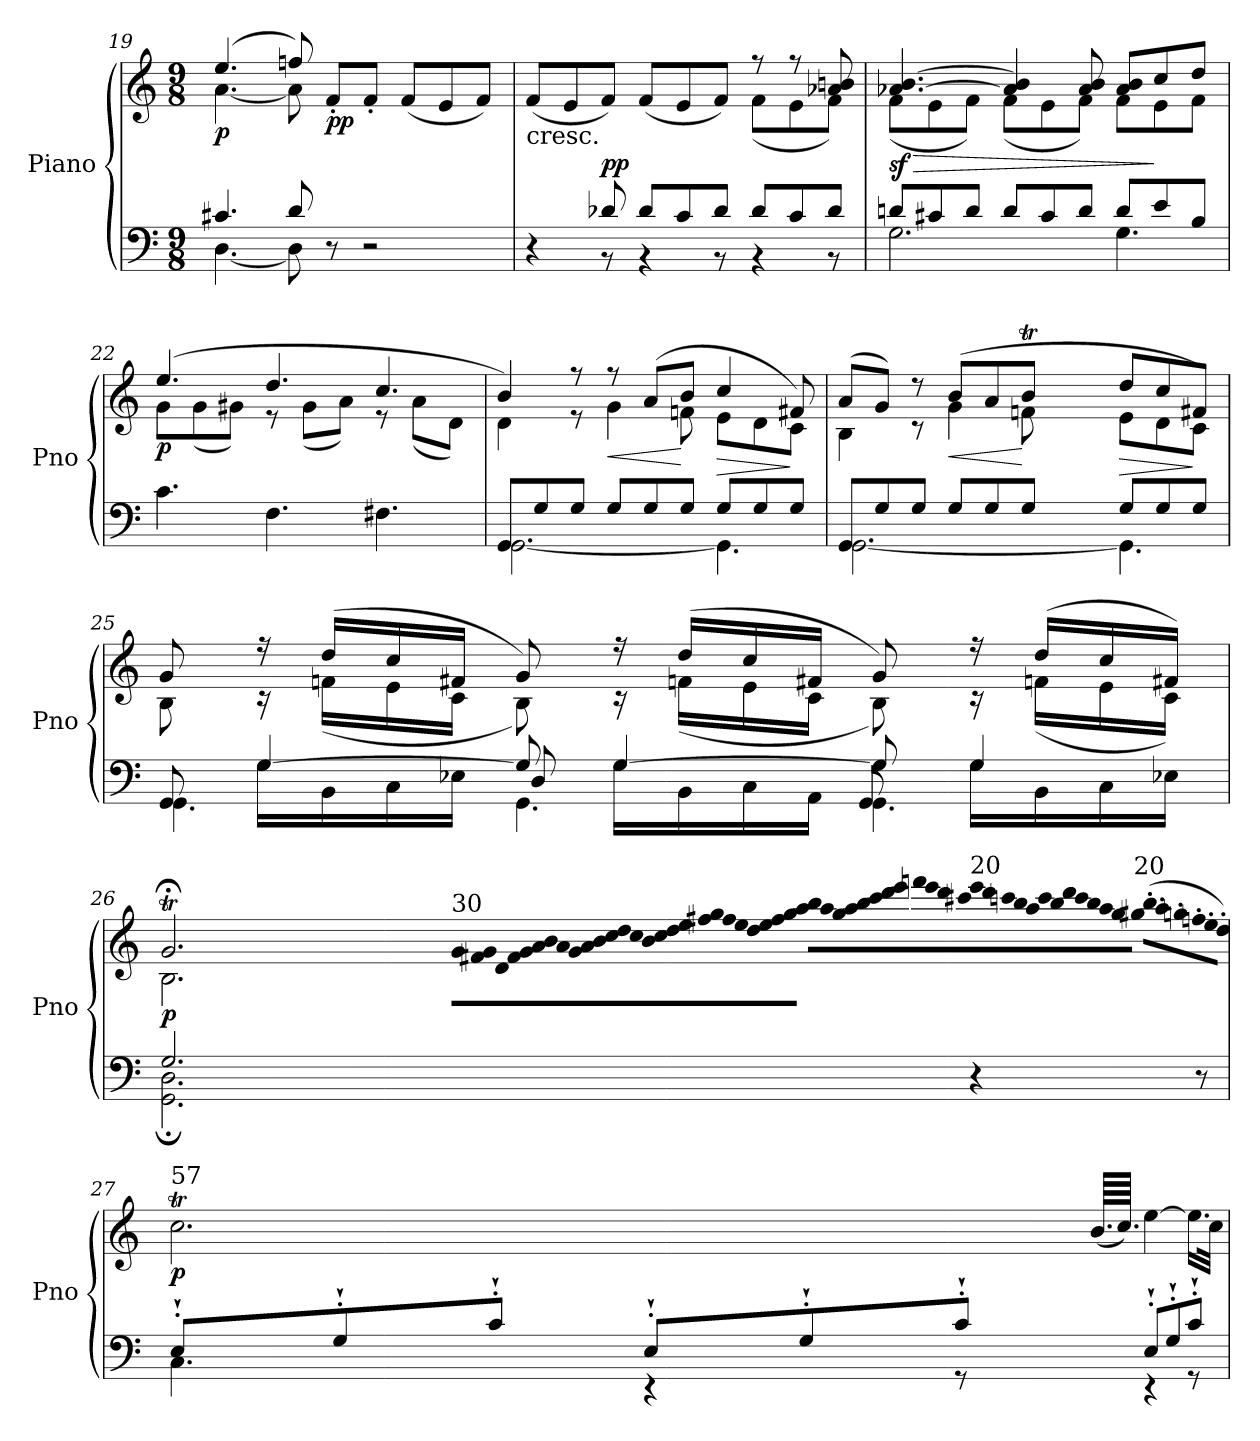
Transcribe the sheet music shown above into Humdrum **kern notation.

**kern	**kern	**dynam
*part1	*part1	*part1
*staff2	*staff1	*staff1/2
*I"Piano	*	*
*I'Pno	*	*
*clefF4	*clefG2	*
*k[]	*k[]	*
*C:	*C:	*
*M9/8	*M9/8	*
=19	=19	=19
*^	*^	*
!	!	!	!	!LO:DY:b
4.c#X/	[4.D\	(4.ee/	[4.a\	p
8d/	8D\]	8ffn/)	8a\]	.
!	!	!	!	!LO:DY:b
8r	2ryy	8f'/L	2ryy	pp
2r	.	8f'/J	.	.
.	.	(8f/L	.	.
.	.	8e/	.	.
.	8ryy	8f/J)	8ryy	.
!!LO:LB:g=z	!!
=20	=20	=20	=20	=20
!	!	!LO:TX:b:t=cresc.	!	!
4r	4ryy	(8f/L	2.ryy	.
.	.	8e/	.	.
!	!	!	!	!LO:DY:a=2
8d-X/	8rBB	8f/J)	.	pp
8d-/L	4rBB	(8f/L	.	.
8c/	.	8e/	.	.
8d-/J	8rBB	8f/J)	.	.
8d-/L	4rBB	8rff	(8f\L	.
8c/	.	8rff	8e\	.
8d-/J	8rBB	8a-X/ 8bn/	8f\J)	.
=21	=21	=21	=21	=21
!	!	!	!	!LO:HP:b
!	!	!	!	!LO:DY:n=1:b
8dn/L	2.G\	[4.a-X/ [4.b/	(8f\L	> sf
8c#X/	.	.	8e\	.
8d/J	.	.	8f\J)	.
8d/L	.	4a-/] 4b/]	(8f\L	.
8c#/	.	.	8e\	.
8d/J	.	8a-/ 8b/	8f\J)	.
8d/L	4.G\	8a-/ 8b/L	8f\L	.
8e/	.	8cc/	8e\	]
8B/J	.	8dd/J	8f\J	.
*v	*v	*	*	*
=22	=22	=22	=22
!	!	!	!LO:DY:b
4.c\	(4.ee/	8g\L	p
.	.	(8g\	.
.	.	8g#X\J)	.
4.F\	4.dd/	8re	.
.	.	(8g#\L	.
.	.	8a\J)	.
4.F#X\	4.cc/	8re	.
.	.	(8a\L	.
.	.	8d\J)	.
=23	=23	=23	=23
*^	*	*	*
8GG/L	[2.GG\	4b/)	4d\	.
8G/	.	.	.	.
8G/J	.	8rff	8re	.
!	!	!	!	!LO:HP:b
8G/L	.	8rff	4g\	<
8G/	.	(8a/L	.	.
8G/J	.	8b/J	8fn\	[
!	!	!	!	!LO:HP:b
8G/L	4.GG\]	4cc/	8e\L	>
8G/	.	.	8d\	.
8G/J	.	8f#X/)	8c\J	]
!!LO:LB:g=z
=24	=24	=24	=24	=24
*	*	*	*^	*
8GG/L	[2.GG\	(8a/L	4B\	8ryy	.
*	*	*	*v	*v	*
8G/	.	8g/J)	.	.
8G/J	.	8rdd	8rc	.
!	!	!	!	!LO:HP:b
8G/L	.	(8b/L	4g\	<
8G/	.	8a/	.	.
*	*	*	*^	*
*	*	*	*	*Xtuplet	*
8G/J	.	8bt/J	8fn\	40byy	[
.	.	.	.	40ccyy	.
.	.	.	.	40byy	.
.	.	.	.	40ayy	.
.	.	.	.	40byy	.
!	!	!	!	!	!LO:HP:b
8G/L	4.GG\]	8dd/L	8e\L	4.ryy	>
8G/	.	8cc/	8d\	.	.
8G/J	.	8f#X/J)	8c\J	.	]
*	*	*	*v	*v	*
=25	=25	=25	=25	=25
*	*^	*	*	*
8GG/	4.GG\	8ryy	8g/	8B\	.
[4G/	.	16G\LL	16r	16rc	.
.	.	16BB\	(16dd/LL	(16fn\LL	.
.	.	16C\	16cc/	16e\	.
.	.	16E-X\JJ	16f#X/JJ	16c\JJ	.
8G/]	4.GG\	8D/	8g/)	8B\)	.
[4G/	.	16G\LL	16r	16rc	.
.	.	16BB\	(16dd/LL	(16fn\LL	.
.	.	16C\	16cc/	16e\	.
.	.	16AA\JJ	16f#X/JJ	16c\JJ	.
8G/]	4.GG\	8GG/	8g/)	8B\)	.
4G/	.	16G\LL	16r	16rc	.
.	.	16BB\	(16dd/LL	(16fn\LL	.
.	.	16C\	16cc/	16e\	.
.	.	16E-X\JJ	16f#X/JJ)	16c\JJ)	.
!!LO:PB:g=z
=26	=26	=26	=26	=26	=26
*	*	*	*	*^	*
!	!	!	!	!	!	!LO:DY:b
*	*v	*v	*	*	*	*
2.G/	2.GG\; 2.D\;	2.g;<T/	2.B\	64gyy	p
.	.	.	.	64ayy	.
.	.	.	.	64gyy	.
.	.	.	.	64ayy	.
.	.	.	.	64gyy	.
.	.	.	.	64ayy	.
.	.	.	.	64gyy	.
.	.	.	.	64ayy	.
.	.	.	.	64gyy	.
.	.	.	.	64ayy	.
.	.	.	.	64gyy	.
.	.	.	.	64ayy	.
.	.	.	.	64gyy	.
.	.	.	.	64ayy	.
.	.	.	.	64gyy	.
.	.	.	.	64ayy	.
.	.	.	.	64gyy	.
.	.	.	.	64ayy	.
.	.	.	.	64gyy	.
.	.	.	.	64ayy	.
.	.	.	.	64gTTTyy	.
.	.	.	.	64ayy	.
.	.	.	.	32gyy	.
!	!	!	!	!LO:TX:a:t=30	!
!	!	!	!	!LO:N:vis=32	!
.	.	.	.	320%3g\LLL	.
!	!	!	!	!LO:N:vis=32	!
.	.	.	.	320%3f#X\	.
!	!	!	!	!LO:N:vis=32	!
.	.	.	.	320%3g\	.
!	!	!	!	!LO:N:vis=32	!
.	.	.	.	320%3d\	.
!	!	!	!	!LO:N:vis=32	!
.	.	.	.	320%3f#\	.
!	!	!	!	!LO:N:vis=32	!
.	.	.	.	320%3g\	.
!	!	!	!	!LO:N:vis=32	!
.	.	.	.	320%3a\	.
!	!	!	!	!LO:N:vis=32	!
.	.	.	.	320%3b\	.
!	!	!	!	!LO:N:vis=32	!
.	.	.	.	320%3a\	.
!	!	!	!	!LO:N:vis=32	!
.	.	.	.	320%3g\	.
!	!	!	!	!LO:N:vis=32	!
.	.	.	.	320%3a\	.
!	!	!	!	!LO:N:vis=32	!
.	.	.	.	320%3b\	.
!	!	!	!	!LO:N:vis=32	!
.	.	.	.	320%3cc\	.
!	!	!	!	!LO:N:vis=32	!
.	.	.	.	320%3dd\	.
!	!	!	!	!LO:N:vis=32	!
.	.	.	.	320%3cc\	.
!	!	!	!	!LO:N:vis=32	!
.	.	.	.	320%3b\	.
!	!	!	!	!LO:N:vis=32	!
.	.	.	.	320%3cc\	.
!	!	!	!	!LO:N:vis=32	!
.	.	.	.	320%3dd\	.
!	!	!	!	!LO:N:vis=32	!
.	.	.	.	320%3ee\	.
!	!	!	!	!LO:N:vis=32	!
.	.	.	.	320%3ff#X\	.
!	!	!	!	!LO:N:vis=32	!
.	.	.	.	320%3gg\	.
!	!	!	!	!LO:N:vis=32	!
.	.	.	.	320%3ff#\	.
!	!	!	!	!LO:N:vis=32	!
.	.	.	.	320%3ee\	.
!	!	!	!	!LO:N:vis=32	!
.	.	.	.	320%3dd\	.
!	!	!	!	!LO:N:vis=32	!
.	.	.	.	320%3ee\	.
!	!	!	!	!LO:N:vis=32	!
.	.	.	.	320%3ff#\	.
!	!	!	!	!LO:N:vis=32	!
.	.	.	.	320%3gg\	.
!	!	!	!	!LO:N:vis=32	!
.	.	.	.	320%3aa\JJJ	.
!	!	!	!	!LO:N:vis=32	!
.	.	.	.	320%3bb\LLL	.
!	!	!	!	!LO:N:vis=32	!
.	.	.	.	320%3aa\	.
!	!	!	!	!LO:N:vis=32	!
.	.	.	.	320%3gg\	.
!	!	!	!	!LO:N:vis=32	!
.	.	.	.	320%3aa\	.
!	!	!	!	!LO:N:vis=32	!
.	.	.	.	320%3bb\	.
!	!	!	!	!LO:N:vis=32	!
.	.	.	.	320%3ccc\	.
!	!	!	!	!LO:N:vis=32	!
.	.	.	.	320%3ddd\	.
!	!	!	!	!LO:N:vis=32	!
.	.	.	.	320%3eee\	.
!	!	!	!	!LO:N:vis=32	!
.	.	.	.	320%3fffn\	.
!	!	!	!	!LO:N:vis=32	!
.	.	.	.	320%3eee\	.
!	!	!	!	!LO:N:vis=32	!
.	.	.	.	320%3ddd\	.
!	!	!	!	!LO:N:vis=32	!
.	.	.	.	320%3ccc#X\	.
!	!	!LO:TX:a:t=20	!	!	!
!	!	!	!	!LO:N:vis=32	!
4r	4.ryy	4ryy	4.ryy	320%3eee\	.
!	!	!	!	!LO:N:vis=32	!
.	.	.	.	320%3ddd\	.
!	!	!	!	!LO:N:vis=32	!
.	.	.	.	320%3cccn\	.
!	!	!	!	!LO:N:vis=32	!
.	.	.	.	320%3bb\	.
!	!	!	!	!LO:N:vis=32	!
.	.	.	.	320%3aa\	.
!	!	!	!	!LO:N:vis=32	!
.	.	.	.	320%3ccc\	.
!	!	!	!	!LO:N:vis=32	!
.	.	.	.	320%3bb\	.
!	!	!	!	!LO:N:vis=32	!
.	.	.	.	320%3ddd\	.
!	!	!	!	!LO:N:vis=32	!
.	.	.	.	320%3ccc\	.
!	!	!	!	!LO:N:vis=32	!
.	.	.	.	320%3bb\	.
!	!	!	!	!LO:N:vis=32	!
.	.	.	.	320%3aa\	.
!	!	!	!	!LO:N:vis=32	!
.	.	.	.	320%3gg\	.
!	!	!	!	!LO:N:vis=32	!
.	.	.	.	320%3gg#X\JJJ	.
!	!	!	!	!LO:TX:a:t=20	!
!	!	!	!	!LO:N:vis=8	!
.	.	.	.	(1920%73bb'\L	.
!	!	!	!	!LO:N:vis=8	!
.	.	.	.	1920%73aa'\	.
!	!	!	!	!LO:N:vis=8	!
.	.	.	.	1920%73ggn'\	.
!	!	!	!	!LO:N:vis=8	!
.	.	.	.	1920%73ffn'\	.
8r	.	8ryy	.	.	.
!	!	!	!	!LO:N:vis=8	!
.	.	.	.	1920%73ee'\	.
!	!	!	!	!LO:N:vis=8	!
.	.	.	.	1920%73dd'\J)	.
.	.	.	.	40ryy	.
!!LO:LB:g=z
=27	=27	=27	=27	=27	=27
!	!	!LO:TX:a:t=57	!	!	!
!	!	!	!	!	!LO:DY:b
*	*	*	*v	*v	*
8E`'/L	4.C\	2.ccT\	64ccyy	p
.	.	.	64ddyy	.
.	.	.	64ccyy	.
.	.	.	64ddyy	.
.	.	.	64ccyy	.
.	.	.	64ddyy	.
.	.	.	64ccyy	.
.	.	.	64ddyy	.
8G`'/	.	.	64ccyy	.
.	.	.	64ddyy	.
.	.	.	64ccyy	.
.	.	.	64ddyy	.
.	.	.	64ccyy	.
.	.	.	64ddyy	.
.	.	.	64ccyy	.
.	.	.	64ddyy	.
8c`'/J	.	.	64ccyy	.
.	.	.	64ddyy	.
.	.	.	64ccyy	.
.	.	.	64ddyy	.
.	.	.	64ccyy	.
.	.	.	64ddyy	.
.	.	.	64ccyy	.
.	.	.	64ddyy	.
8E`'/L	4rEE	.	64ccyy	.
.	.	.	64ddyy	.
.	.	.	64ccyy	.
.	.	.	64ddyy	.
.	.	.	64ccyy	.
.	.	.	64ddyy	.
.	.	.	64ccyy	.
.	.	.	64ddyy	.
8G`'/	.	.	64ccyy	.
.	.	.	64ddyy	.
.	.	.	64ccyy	.
.	.	.	64ddyy	.
.	.	.	64ccyy	.
.	.	.	64ddyy	.
.	.	.	64ccyy	.
.	.	.	64ddyy	.
8c`'/J	8rGG	.	64ccyy	.
.	.	.	64ddyy	.
.	.	.	64ccyy	.
.	.	.	64ddyy	.
.	.	.	96ccyy	.
.	.	.	96ddTTTyy	.
.	.	.	96ccyy	.
.	.	.	(96.b/LLL	.
.	.	.	96.cc/JJJ)	.
8E`'/L	4rEE	[4ee\	4.ryy	.
8G`'/	.	.	.	.
8c`'/J	8rGG	16.ee\LL]	.	.
.	.	32cc\JJk	.	.
*v	*v	*	*	*
*	*v	*v	*
=	=	=
*-	*-	*-
